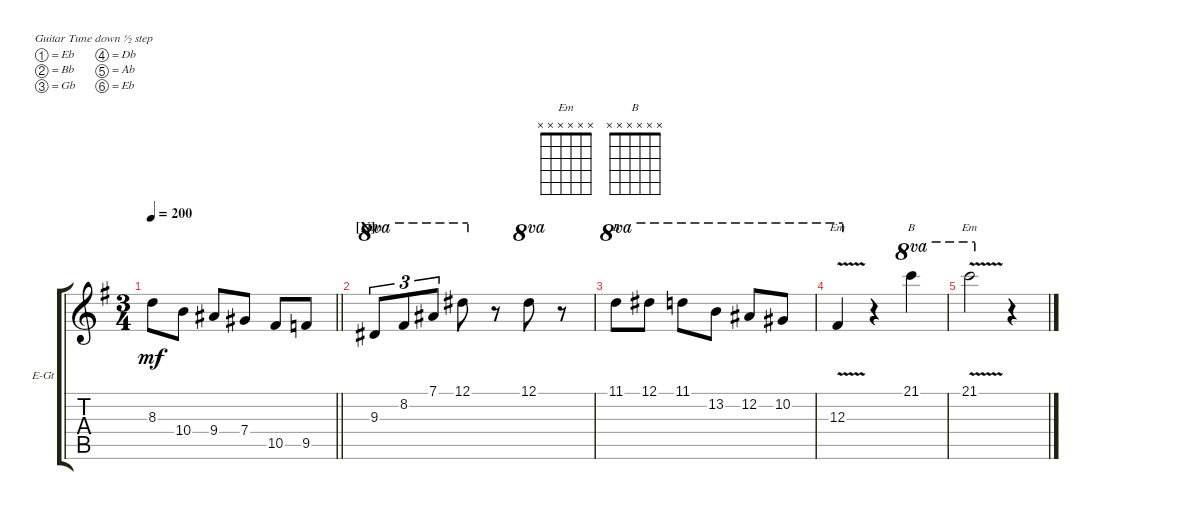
\defaultSystemsLayout 4
\bracketExtendMode groupsimilarinstruments
\firstSystemTrackNameOrientation horizontal
\otherSystemsTrackNameOrientation horizontal
\track ("Yngwie Malmsteen" "E-Gt") {multiBarRest instrument distortionguitar}
\staff {score tabs}
\tuning (Eb4 Bb3 Gb3 Db3 Ab2 Eb2)
\chord ("Em" x x x x x x)
\chord ("B" x x x x x x)
\ts (3 4)
\tempo 200
\clef g2
\barLineRight lightlight
\ks g
8.3.8{dy mf} 10.4.8 9.4.8 7.4.8 10.5.8 9.5.8 |
\section ("N" "")
9.3.8{tu (3 2) ch "Em" ot 8va} 8.2.8{tu (3 2) ot 8va} 7.1.8{tu (3 2) ot 8va} 12.1.8{ot 8va} r.8 12.1.8{ot 8va} r.8 |
11.1.8{ch "B" ot 8va} 12.1.8{ot 8va} 11.1.8{ot 8va} 13.2.8{ot 8va} 12.2.8{ot 8va} 10.2.8{ot 8va} |
12.3{v}.4{ch "Em" ot 8va} r.4 21.1.4{ch "B" ot 8va} |
21.1{v}.2{ch "Em" ot 8va} r.4
